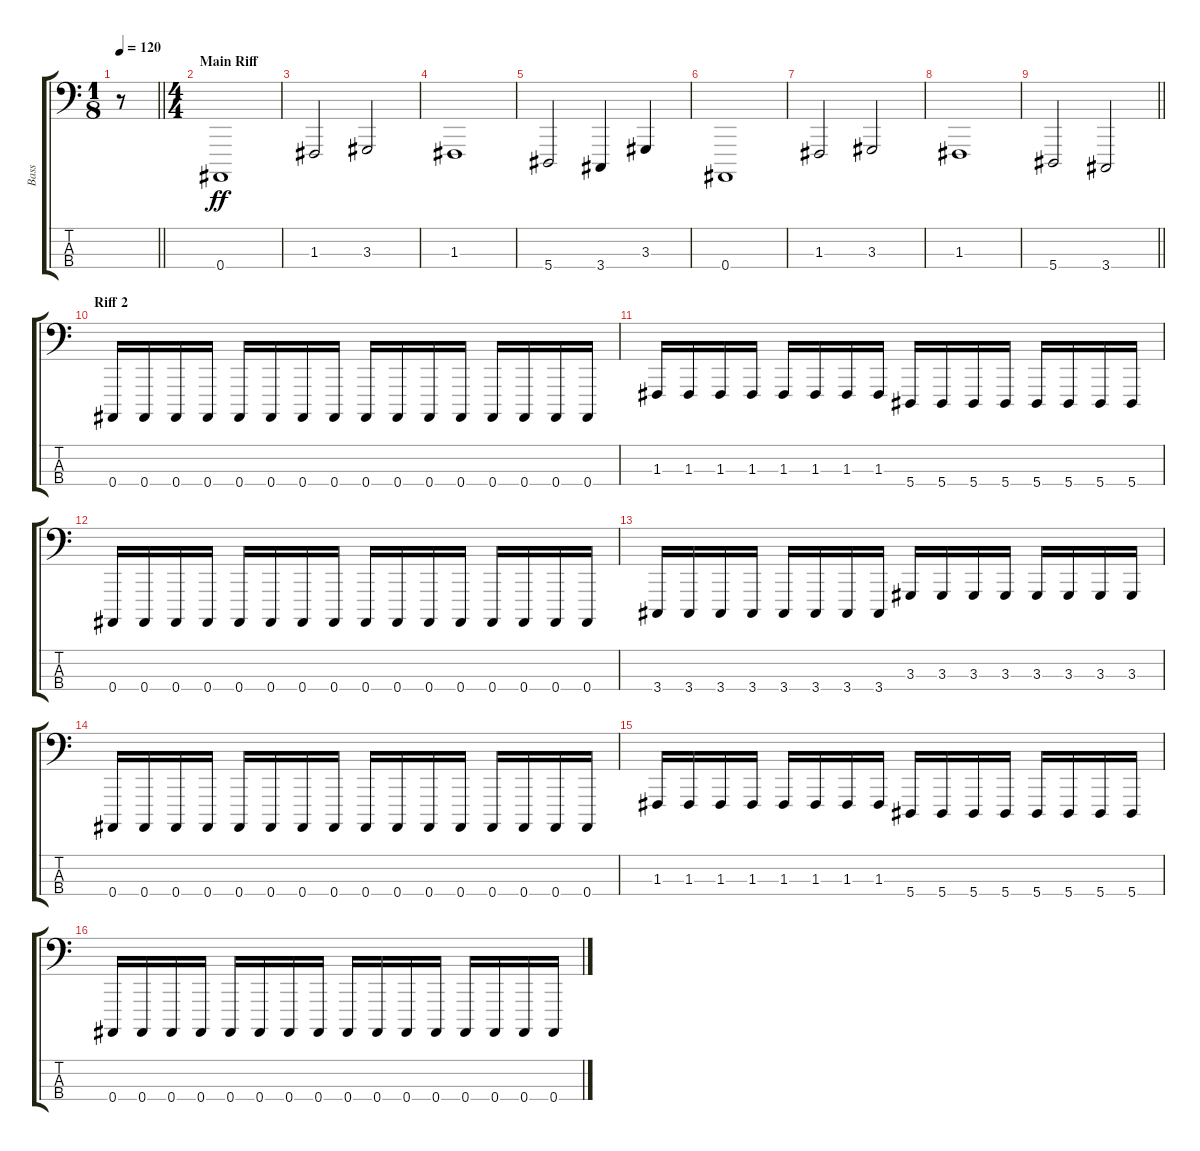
\track ("Bass" "Bass") {instrument cello}
\staff {score tabs}
\tuning (Eb2 Bb1 F1 Bb0) {hide}
\ts (1 8)
\tempo 120
\clef f4
\barLineRight lightlight
\ks c
r.8{dy ff instrument cello} |
\ts (4 4)
\section ("" "Main Riff")
0.4.1 |
1.3.2 3.3.2 |
1.3.1 |
5.4.2 3.4.4 3.3.4 |
0.4.1 |
1.3.2 3.3.2 |
1.3.1 |
\barLineRight lightlight
5.4.2 3.4.2 |
\section ("" "Riff 2")
0.4.16 0.4.16 0.4.16 0.4.16 0.4.16 0.4.16 0.4.16 0.4.16 0.4.16 0.4.16 0.4.16 0.4.16 0.4.16 0.4.16 0.4.16 0.4.16 |
1.3.16 1.3.16 1.3.16 1.3.16 1.3.16 1.3.16 1.3.16 1.3.16 5.4.16 5.4.16 5.4.16 5.4.16 5.4.16 5.4.16 5.4.16 5.4.16 |
0.4.16 0.4.16 0.4.16 0.4.16 0.4.16 0.4.16 0.4.16 0.4.16 0.4.16 0.4.16 0.4.16 0.4.16 0.4.16 0.4.16 0.4.16 0.4.16 |
3.4.16 3.4.16 3.4.16 3.4.16 3.4.16 3.4.16 3.4.16 3.4.16 3.3.16 3.3.16 3.3.16 3.3.16 3.3.16 3.3.16 3.3.16 3.3.16 |
0.4.16 0.4.16 0.4.16 0.4.16 0.4.16 0.4.16 0.4.16 0.4.16 0.4.16 0.4.16 0.4.16 0.4.16 0.4.16 0.4.16 0.4.16 0.4.16 |
1.3.16 1.3.16 1.3.16 1.3.16 1.3.16 1.3.16 1.3.16 1.3.16 5.4.16 5.4.16 5.4.16 5.4.16 5.4.16 5.4.16 5.4.16 5.4.16 |
0.4.16 0.4.16 0.4.16 0.4.16 0.4.16 0.4.16 0.4.16 0.4.16 0.4.16 0.4.16 0.4.16 0.4.16 0.4.16 0.4.16 0.4.16 0.4.16
